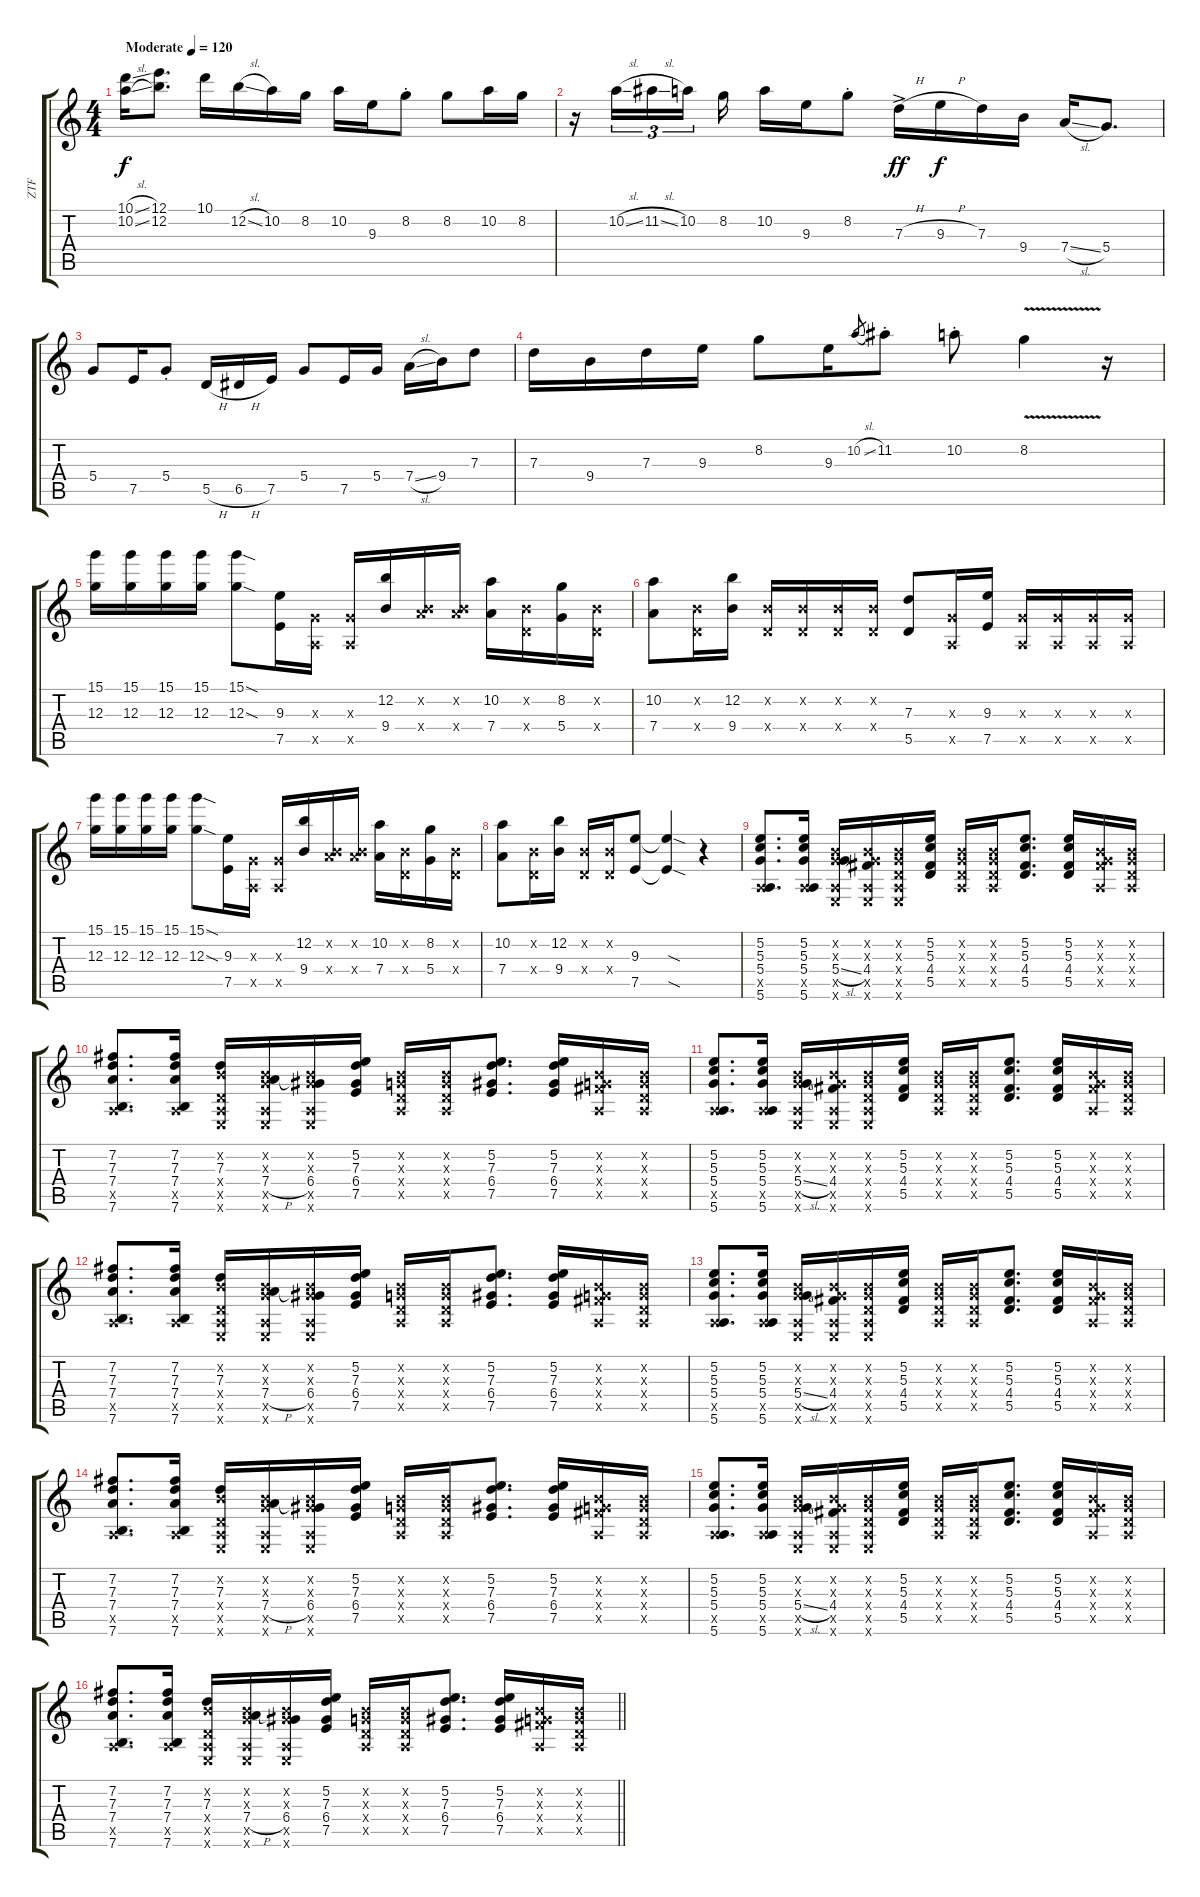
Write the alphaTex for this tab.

\track ("ZTF" "ZTF") {instrument acousticguitarsteel}
\staff {score tabs}
\tuning (E4 B3 G3 D3 A2 E2) {hide}
\ts (4 4)
\tempo (120 "Moderate")
\clef g2
\ks c
(10.1{sl} 10.2{sl}).16{dy f instrument acousticguitarsteel} (12.1 12.2).8{d} 10.1.16 12.2{sl}.16 10.2.16 8.2.16 10.2.16 9.3.16 8.2{st}.8 8.2.8 10.2.16 8.2.16 |
r.16 10.2{sl}.16{tu (3 2)} 11.2{sl}.16{tu (3 2)} 10.2.16{tu (3 2) beam splitsecondary} 8.2.16 10.2.16 9.3.16 8.2{st}.8 7.3{h ac}.16{dy ff} 9.3{h}.16{dy f} 7.3.16 9.4.16 7.4{sl}.16 5.4.8{d} |
5.4.8 7.5.16 5.4{st}.8 5.5{h}.16 6.5{h}.16 7.5.16 5.4.8 7.5.16 5.4.16 7.4{sl}.16 9.4.16 7.3.8 |
7.3.16 9.4.16 7.3.16 9.3.16 8.2.8 9.3.16 10.2{sl}.8{gr} 11.2{st}.8 10.2{st}.8 8.2{v}.4 r.16 |
(15.1 12.3).16 (15.1 12.3).16 (15.1 12.3).16 (15.1 12.3).16 (15.1{sod} 12.3{sod}).8 (9.3 7.5).16 (0.3{x} 0.5{x}).16 (0.3{x} 0.5{x}).16 (12.2 9.4).16 (0.2{x} 7.4{x}).16 (0.2{x} 7.4{x}).16 (10.2 7.4).16 (0.2{x} 0.4{x}).16 (8.2 5.4).16 (0.2{x} 0.4{x}).16 |
(10.2 7.4).8 (0.2{x} 0.4{x}).16 (12.2 9.4).16 (0.2{x} 0.4{x}).16 (0.2{x} 0.4{x}).16 (0.2{x} 0.4{x}).16 (0.2{x} 0.4{x}).16 (7.3 5.5).8 (0.3{x} 0.5{x}).16 (9.3 7.5).16 (0.3{x} 0.5{x}).16 (0.3{x} 0.5{x}).16 (0.3{x} 0.5{x}).16 (0.3{x} 0.5{x}).16 |
(15.1 12.3).16 (15.1 12.3).16 (15.1 12.3).16 (15.1 12.3).16 (15.1{sod} 12.3{sod}).8 (9.3 7.5).16 (0.3{x} 0.5{x}).16 (0.3{x} 0.5{x}).16 (12.2 9.4).16 (0.2{x} 7.4{x}).16 (0.2{x} 7.4{x}).16 (10.2 7.4).16 (0.2{x} 0.4{x}).16 (8.2 5.4).16 (0.2{x} 0.4{x}).16 |
(10.2 7.4).8 (0.2{x} 0.4{x}).16 (12.2 9.4).16 (0.2{x} 0.4{x}).16 (0.2{x} 0.4{x}).16 (9.3 7.5).8 (9.3{sod t} 7.5{sod t}).4 r.4 |
(5.2 5.3 5.4 0.5{x} 5.6).8{d volume 10} (5.2 5.3 5.4 0.5{x} 5.6).16 (0.2{x} 0.3{x} 5.4{sl} 0.5{x} 0.6{x}).16 (0.2{x} 0.3{x} 4.4 0.5{x} 0.6{x}).16 (0.2{x} 0.3{x} 0.4{x} 0.5{x} 0.6{x}).16 (5.2 5.3 4.4 5.5).16 (0.2{x} 0.3{x} 0.4{x} 0.5{x}).16 (0.2{x} 0.3{x} 0.4{x} 0.5{x}).16 (5.2 5.3 4.4 5.5).8{d} (5.2 5.3 4.4 5.5).16 (0.2{x} 0.3{x} 4.4{x} 0.5{x}).16 (0.2{x} 0.3{x} 0.4{x} 0.5{x}).16 |
(7.2 7.3 7.4 0.5{x} 7.6).8{d} (7.2 7.3 7.4 0.5{x} 7.6).16 (0.2{x} 7.3 0.4{x} 0.5{x} 0.6{x}).16 (0.2{x} 0.3{x} 7.4{h} 0.5{x} 0.6{x}).16 (0.2{x} 0.3{x} 6.4 0.5{x} 0.6{x}).16 (5.2 7.3 6.4 7.5).16 (0.2{x} 0.3{x} 0.4{x} 0.5{x}).16 (0.2{x} 0.3{x} 0.4{x} 0.5{x}).16 (5.2 7.3 6.4 7.5).8{d} (5.2 7.3 6.4 7.5).16 (0.2{x} 0.3{x} 4.4{x} 0.5{x}).16 (0.2{x} 0.3{x} 0.4{x} 0.5{x}).16 |
(5.2 5.3 5.4 0.5{x} 5.6).8{d volume 10} (5.2 5.3 5.4 0.5{x} 5.6).16 (0.2{x} 0.3{x} 5.4{sl} 0.5{x} 0.6{x}).16 (0.2{x} 0.3{x} 4.4 0.5{x} 0.6{x}).16 (0.2{x} 0.3{x} 0.4{x} 0.5{x} 0.6{x}).16 (5.2 5.3 4.4 5.5).16 (0.2{x} 0.3{x} 0.4{x} 0.5{x}).16 (0.2{x} 0.3{x} 0.4{x} 0.5{x}).16 (5.2 5.3 4.4 5.5).8{d} (5.2 5.3 4.4 5.5).16 (0.2{x} 0.3{x} 4.4{x} 0.5{x}).16 (0.2{x} 0.3{x} 0.4{x} 0.5{x}).16 |
(7.2 7.3 7.4 0.5{x} 7.6).8{d} (7.2 7.3 7.4 0.5{x} 7.6).16 (0.2{x} 7.3 0.4{x} 0.5{x} 0.6{x}).16 (0.2{x} 0.3{x} 7.4{h} 0.5{x} 0.6{x}).16 (0.2{x} 0.3{x} 6.4 0.5{x} 0.6{x}).16 (5.2 7.3 6.4 7.5).16 (0.2{x} 0.3{x} 0.4{x} 0.5{x}).16 (0.2{x} 0.3{x} 0.4{x} 0.5{x}).16 (5.2 7.3 6.4 7.5).8{d} (5.2 7.3 6.4 7.5).16 (0.2{x} 0.3{x} 4.4{x} 0.5{x}).16 (0.2{x} 0.3{x} 0.4{x} 0.5{x}).16 |
(5.2 5.3 5.4 0.5{x} 5.6).8{d volume 10} (5.2 5.3 5.4 0.5{x} 5.6).16 (0.2{x} 0.3{x} 5.4{sl} 0.5{x} 0.6{x}).16 (0.2{x} 0.3{x} 4.4 0.5{x} 0.6{x}).16 (0.2{x} 0.3{x} 0.4{x} 0.5{x} 0.6{x}).16 (5.2 5.3 4.4 5.5).16 (0.2{x} 0.3{x} 0.4{x} 0.5{x}).16 (0.2{x} 0.3{x} 0.4{x} 0.5{x}).16 (5.2 5.3 4.4 5.5).8{d} (5.2 5.3 4.4 5.5).16 (0.2{x} 0.3{x} 4.4{x} 0.5{x}).16 (0.2{x} 0.3{x} 0.4{x} 0.5{x}).16 |
(7.2 7.3 7.4 0.5{x} 7.6).8{d} (7.2 7.3 7.4 0.5{x} 7.6).16 (0.2{x} 7.3 0.4{x} 0.5{x} 0.6{x}).16 (0.2{x} 0.3{x} 7.4{h} 0.5{x} 0.6{x}).16 (0.2{x} 0.3{x} 6.4 0.5{x} 0.6{x}).16 (5.2 7.3 6.4 7.5).16 (0.2{x} 0.3{x} 0.4{x} 0.5{x}).16 (0.2{x} 0.3{x} 0.4{x} 0.5{x}).16 (5.2 7.3 6.4 7.5).8{d} (5.2 7.3 6.4 7.5).16 (0.2{x} 0.3{x} 4.4{x} 0.5{x}).16 (0.2{x} 0.3{x} 0.4{x} 0.5{x}).16 |
(5.2 5.3 5.4 0.5{x} 5.6).8{d volume 10} (5.2 5.3 5.4 0.5{x} 5.6).16 (0.2{x} 0.3{x} 5.4{sl} 0.5{x} 0.6{x}).16 (0.2{x} 0.3{x} 4.4 0.5{x} 0.6{x}).16 (0.2{x} 0.3{x} 0.4{x} 0.5{x} 0.6{x}).16 (5.2 5.3 4.4 5.5).16 (0.2{x} 0.3{x} 0.4{x} 0.5{x}).16 (0.2{x} 0.3{x} 0.4{x} 0.5{x}).16 (5.2 5.3 4.4 5.5).8{d} (5.2 5.3 4.4 5.5).16 (0.2{x} 0.3{x} 4.4{x} 0.5{x}).16 (0.2{x} 0.3{x} 0.4{x} 0.5{x}).16 |
\barLineRight lightlight
(7.2 7.3 7.4 0.5{x} 7.6).8{d} (7.2 7.3 7.4 0.5{x} 7.6).16 (0.2{x} 7.3 0.4{x} 0.5{x} 0.6{x}).16 (0.2{x} 0.3{x} 7.4{h} 0.5{x} 0.6{x}).16 (0.2{x} 0.3{x} 6.4 0.5{x} 0.6{x}).16 (5.2 7.3 6.4 7.5).16 (0.2{x} 0.3{x} 0.4{x} 0.5{x}).16 (0.2{x} 0.3{x} 0.4{x} 0.5{x}).16 (5.2 7.3 6.4 7.5).8{d} (5.2 7.3 6.4 7.5).16 (0.2{x} 0.3{x} 4.4{x} 0.5{x}).16 (0.2{x} 0.3{x} 0.4{x} 0.5{x}).16
